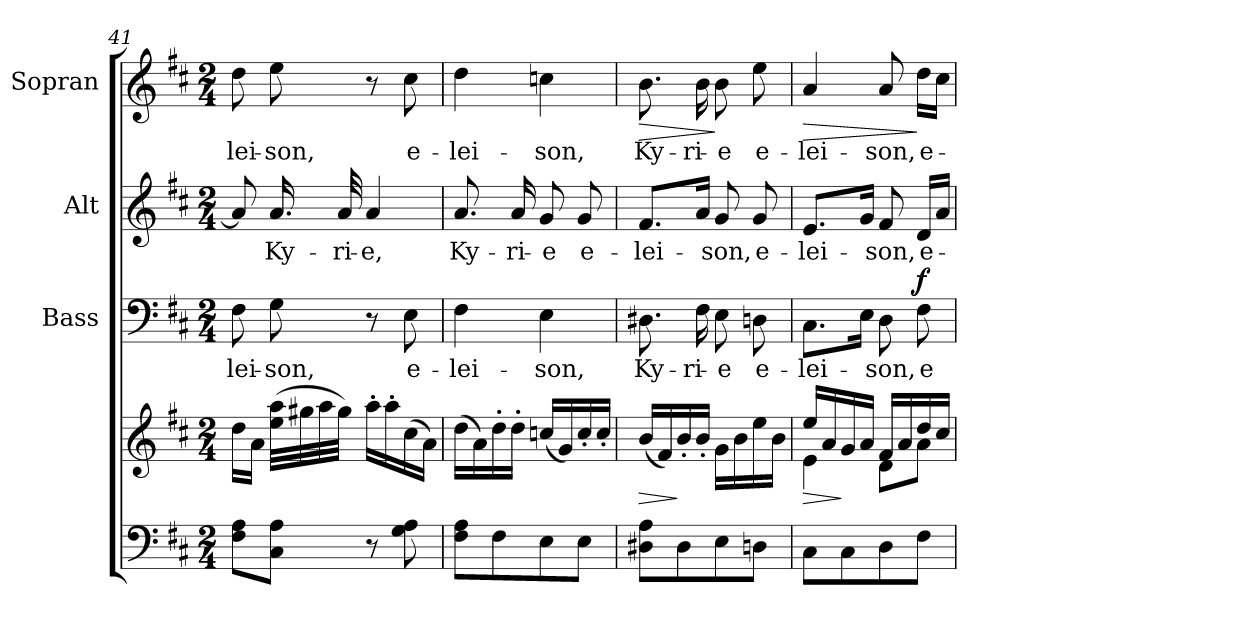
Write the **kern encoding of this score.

**kern	**kern	**dynam	**kern	**text	**dynam	**kern	**text	**kern	**text	**dynam
*part4	*part4	*part4	*part3	*part3	*part3	*part2	*part2	*part1	*part1	*part1
*staff5	*staff4	*staff4/5	*staff3	*staff3	*staff3	*staff2	*staff2	*staff1	*staff1	*staff1
*	*	*	*I"Bass	*	*	*I"Alt	*	*I"Sopran	*	*
*	*	*	*I'B.	*	*	*I'A.	*	*I'S.	*	*
*clefF4	*clefG2	*	*clefF4	*	*	*clefG2	*	*clefG2	*	*
*k[f#c#]	*k[f#c#]	*	*k[f#c#]	*	*	*k[f#c#]	*	*k[f#c#]	*	*
*D:	*D:	*	*D:	*	*	*D:	*	*D:	*	*
*M2/4	*M2/4	*	*M2/4	*	*	*M2/4	*	*M2/4	*	*
=41	=41	=41	=41	=41	=41	=41	=41	=41	=41	=41
!	!	!	!	!LO:LY:b	!	!	!	!	!LO:LY:b	!
8F#\ 8A\L	16dd\LL	.	8F#\	-lei-	.	8a/]	.	8dd\	-lei-	.
.	16a\JJ	.	.	.	.	.	.	.	.	.
!	!	!	!	!LO:LY:b	!	!	!LO:LY:b	!	!LO:LY:b	!
8C#\ 8A\J	(>32ee\ 32aa\LLL	.	8G\	-son,	.	16.a/	Ky-	8ee\	-son,	.
.	32gg#X\	.	.	.	.	.	.	.	.	.
.	32aa\	.	.	.	.	.	.	.	.	.
!	!	!	!	!	!	!	!LO:LY:b	!	!	!
.	32gg#\JJJ)	.	.	.	.	32a/	-ri-	.	.	.
!	!	!	!	!	!	!	!LO:LY:b	!	!	!
8r	16aa'>\LL	.	8r	.	.	4a/	-e,	8r	.	.
.	16aa'>\	.	.	.	.	.	.	.	.	.
!	!	!	!	!LO:LY:b	!	!	!	!	!LO:LY:b	!
8G\ 8A\	(>16cc#\	.	8E\	e-	.	.	.	8cc#\	e-	.
.	16a\JJ)	.	.	.	.	.	.	.	.	.
=42	=42	=42	=42	=42	=42	=42	=42	=42	=42	=42
!	!	!	!	!LO:LY:b	!	!	!LO:LY:b	!	!LO:LY:b	!
8F#\ 8A\L	(>16dd\LL	.	4F#\	-lei-	.	8.a/	Ky-	4dd\	-lei-	.
.	16a\)	.	.	.	.	.	.	.	.	.
8F#\	16dd'>\	.	.	.	.	.	.	.	.	.
!	!	!	!	!	!	!	!LO:LY:b	!	!	!
.	16dd'>\JJ	.	.	.	.	16a/	-ri-	.	.	.
!	!	!	!	!LO:LY:b	!	!	!LO:LY:b	!	!LO:LY:b	!
8E\	(<16ccn/LL	.	4E\	-son,	.	8g/	-e	4ccn\	-son,	.
.	16g/)	.	.	.	.	.	.	.	.	.
!	!	!	!	!	!	!	!LO:LY:b	!	!	!
8E\J	16cc'</	.	.	.	.	8g/	e-	.	.	.
.	16cc'</JJ	.	.	.	.	.	.	.	.	.
=43	=43	=43	=43	=43	=43	=43	=43	=43	=43	=43
!	!	!LO:HP:b	!	!LO:LY:b	!	!	!LO:LY:b	!	!LO:LY:b	!LO:HP:b
8D#X\ 8A\L	(<16b/LL	>	8.D#X\	Ky-	.	8.f#/L	-lei-	8.b\	Ky-	>
.	16f#/)	.	.	.	.	.	.	.	.	.
8D#\	16b'</	]	.	.	.	.	.	.	.	.
!	!	!	!	!LO:LY:b	!	!	!	!	!LO:LY:b	!
.	16b'</JJ	.	16F#\	-ri-	.	16a/Jk	.	16b\	-ri-	.
!	!	!	!	!LO:LY:b	!	!	!LO:LY:b	!	!LO:LY:b	!
8E\	16g\LL	.	8E\	-e	.	8g/	-son,	8b\	-e	]
.	16b\	.	.	.	.	.	.	.	.	.
!	!	!	!	!LO:LY:b	!	!	!LO:LY:b	!	!LO:LY:b	!
8Dn\J	16ee\	.	8Dn\	e-	.	8g/	e-	8ee\	e-	.
.	16b\JJ	.	.	.	.	.	.	.	.	.
!!LO:PB:g=z
=44	=44	=44	=44	=44	=44	=44	=44	=44	=44	=44
!	!	!LO:HP:b	!	!LO:LY:b	!	!	!LO:LY:b	!	!LO:LY:b	!LO:HP:b
*	*^	*	*	*	*	*	*	*	*	*
8C#\L	16ee/LL	4e\	>	8.C#\L	-lei-	.	8.e/L	-lei-	4a/	-lei-	>
.	16a/	.	.	.	.	.	.	.	.	.	.
8C#\	16g/	.	]	.	.	.	.	.	.	.	.
.	16a/JJ	.	.	16E\Jk	.	.	16g/Jk	.	.	.	.
!	!	!	!	!	!LO:LY:b	!	!	!LO:LY:b	!	!LO:LY:b	!
8D\	16f#/LL	8d\L	.	8D\	-son,	.	8f#/	-son,	8a/	-son,	.
.	16a/	.	.	.	.	.	.	.	.	.	.
!	!	!	!	!	!LO:LY:b	!LO:DY:a	!	!LO:LY:b	!	!LO:LY:b	!
8F#\J	16dd/	8a\J	.	8F#\	e-	f	16d/LL	e-	16dd\LL	e-	]
.	16cc#/JJ	.	.	.	.	.	16a/JJ	.	16cc#\JJ	.	.
*	*v	*v	*	*	*	*	*	*	*	*	*
=	=	=	=	=	=	=	=	=	=	=
*-	*-	*-	*-	*-	*-	*-	*-	*-	*-	*-
